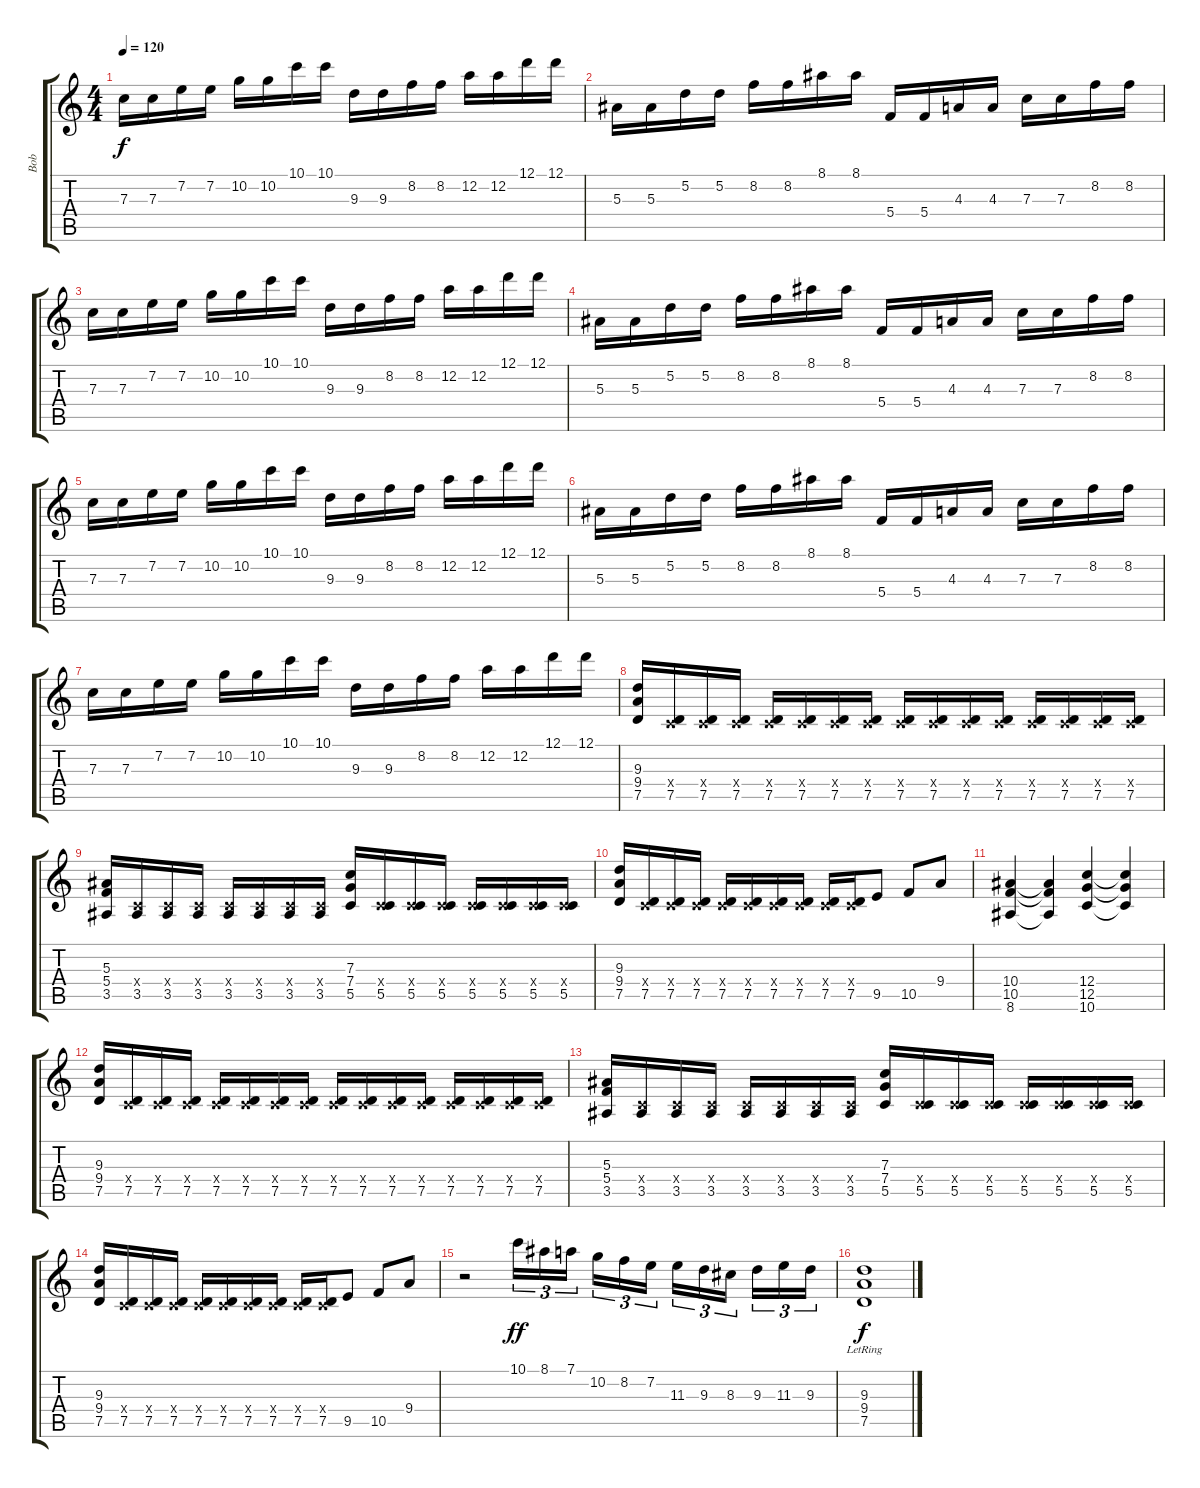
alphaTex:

\track ("Bob" "Bob") {instrument distortionguitar}
\staff {score tabs}
\tuning (D4 A3 F3 C3 G2 D2) {hide}
\ts (4 4)
\tempo 120
\clef g2
\ks c
7.3.16{dy f} 7.3.16 7.2.16 7.2.16 10.2.16 10.2.16 10.1.16 10.1.16 9.3.16 9.3.16 8.2.16 8.2.16 12.2.16 12.2.16 12.1.16 12.1.16 |
5.3.16 5.3.16 5.2.16 5.2.16 8.2.16 8.2.16 8.1.16 8.1.16 5.4.16 5.4.16 4.3.16 4.3.16 7.3.16 7.3.16 8.2.16 8.2.16 |
7.3.16 7.3.16 7.2.16 7.2.16 10.2.16 10.2.16 10.1.16 10.1.16 9.3.16 9.3.16 8.2.16 8.2.16 12.2.16 12.2.16 12.1.16 12.1.16 |
5.3.16 5.3.16 5.2.16 5.2.16 8.2.16 8.2.16 8.1.16 8.1.16 5.4.16 5.4.16 4.3.16 4.3.16 7.3.16 7.3.16 8.2.16 8.2.16 |
7.3.16 7.3.16 7.2.16 7.2.16 10.2.16 10.2.16 10.1.16 10.1.16 9.3.16 9.3.16 8.2.16 8.2.16 12.2.16 12.2.16 12.1.16 12.1.16 |
5.3.16 5.3.16 5.2.16 5.2.16 8.2.16 8.2.16 8.1.16 8.1.16 5.4.16 5.4.16 4.3.16 4.3.16 7.3.16 7.3.16 8.2.16 8.2.16 |
7.3.16 7.3.16 7.2.16 7.2.16 10.2.16 10.2.16 10.1.16 10.1.16 9.3.16 9.3.16 8.2.16 8.2.16 12.2.16 12.2.16 12.1.16 12.1.16 |
(9.3 9.4 7.5).16 (0.4{x} 7.5).16 (0.4{x} 7.5).16 (0.4{x} 7.5).16 (0.4{x} 7.5).16 (0.4{x} 7.5).16 (0.4{x} 7.5).16 (0.4{x} 7.5).16 (0.4{x} 7.5).16 (0.4{x} 7.5).16 (0.4{x} 7.5).16 (0.4{x} 7.5).16 (0.4{x} 7.5).16 (0.4{x} 7.5).16 (0.4{x} 7.5).16 (0.4{x} 7.5).16 |
(5.3 5.4 3.5).16 (0.4{x} 3.5).16 (0.4{x} 3.5).16 (0.4{x} 3.5).16 (0.4{x} 3.5).16 (0.4{x} 3.5).16 (0.4{x} 3.5).16 (0.4{x} 3.5).16 (7.3 7.4 5.5).16 (0.4{x} 5.5).16 (0.4{x} 5.5).16 (0.4{x} 5.5).16 (0.4{x} 5.5).16 (0.4{x} 5.5).16 (0.4{x} 5.5).16 (0.4{x} 5.5).16 |
(9.3 9.4 7.5).16 (0.4{x} 7.5).16 (0.4{x} 7.5).16 (0.4{x} 7.5).16 (0.4{x} 7.5).16 (0.4{x} 7.5).16 (0.4{x} 7.5).16 (0.4{x} 7.5).16 (0.4{x} 7.5).16 (0.4{x} 7.5).16 9.5.8 10.5.8 9.4.8 |
(10.4 10.5 8.6).4 (10.4{t} 10.5{t} 8.6{t}).4 (12.4 12.5 10.6).4 (12.4{t} 12.5{t} 10.6{t}).4 |
(9.3 9.4 7.5).16 (0.4{x} 7.5).16 (0.4{x} 7.5).16 (0.4{x} 7.5).16 (0.4{x} 7.5).16 (0.4{x} 7.5).16 (0.4{x} 7.5).16 (0.4{x} 7.5).16 (0.4{x} 7.5).16 (0.4{x} 7.5).16 (0.4{x} 7.5).16 (0.4{x} 7.5).16 (0.4{x} 7.5).16 (0.4{x} 7.5).16 (0.4{x} 7.5).16 (0.4{x} 7.5).16 |
(5.3 5.4 3.5).16 (0.4{x} 3.5).16 (0.4{x} 3.5).16 (0.4{x} 3.5).16 (0.4{x} 3.5).16 (0.4{x} 3.5).16 (0.4{x} 3.5).16 (0.4{x} 3.5).16 (7.3 7.4 5.5).16 (0.4{x} 5.5).16 (0.4{x} 5.5).16 (0.4{x} 5.5).16 (0.4{x} 5.5).16 (0.4{x} 5.5).16 (0.4{x} 5.5).16 (0.4{x} 5.5).16 |
(9.3 9.4 7.5).16 (0.4{x} 7.5).16 (0.4{x} 7.5).16 (0.4{x} 7.5).16 (0.4{x} 7.5).16 (0.4{x} 7.5).16 (0.4{x} 7.5).16 (0.4{x} 7.5).16 (0.4{x} 7.5).16 (0.4{x} 7.5).16 9.5.8 10.5.8 9.4.8 |
r.2{instrument overdrivenguitar} 10.1.16{tu (3 2) dy ff} 8.1.16{tu (3 2)} 7.1.16{tu (3 2)} 10.2.16{tu (3 2)} 8.2.16{tu (3 2)} 7.2.16{tu (3 2)} 11.3.16{tu (3 2)} 9.3.16{tu (3 2)} 8.3.16{tu (3 2)} 9.3.16{tu (3 2)} 11.3.16{tu (3 2)} 9.3.16{tu (3 2)} |
(9.3 9.4 7.5{lr}).1{dy f}
